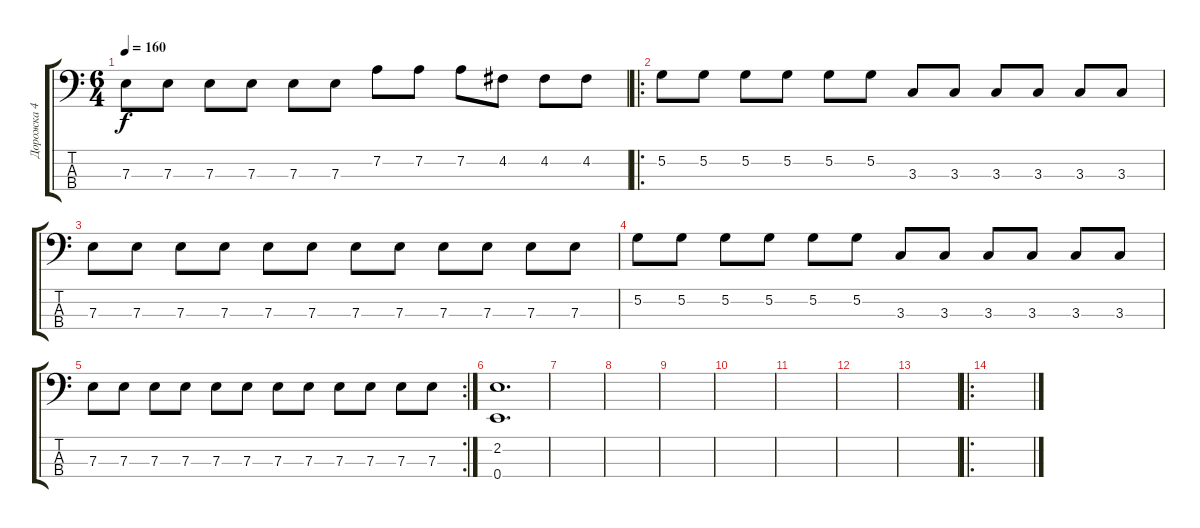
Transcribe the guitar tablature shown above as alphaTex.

\track ("Дорожка 4" "Дорожка 4") {instrument electricbassfinger}
\staff {score tabs}
\tuning (G2 D2 A1 E1) {hide}
\ts (6 4)
\tempo 160
\clef f4
\ks c
7.3.8{dy f} 7.3.8 7.3.8 7.3.8 7.3.8 7.3.8 7.2.8 7.2.8 7.2.8 4.2.8 4.2.8 4.2.8 |
\ro
5.2.8 5.2.8 5.2.8 5.2.8 5.2.8 5.2.8 3.3.8 3.3.8 3.3.8 3.3.8 3.3.8 3.3.8 |
7.3.8 7.3.8 7.3.8 7.3.8 7.3.8 7.3.8 7.3.8 7.3.8 7.3.8 7.3.8 7.3.8 7.3.8 |
5.2.8 5.2.8 5.2.8 5.2.8 5.2.8 5.2.8 3.3.8 3.3.8 3.3.8 3.3.8 3.3.8 3.3.8 |
\rc 2
7.3.8 7.3.8 7.3.8 7.3.8 7.3.8 7.3.8 7.3.8 7.3.8 7.3.8 7.3.8 7.3.8 7.3.8 |
(2.2 0.4).1{d} |
|
|
|
|
|
|
|
\ro
